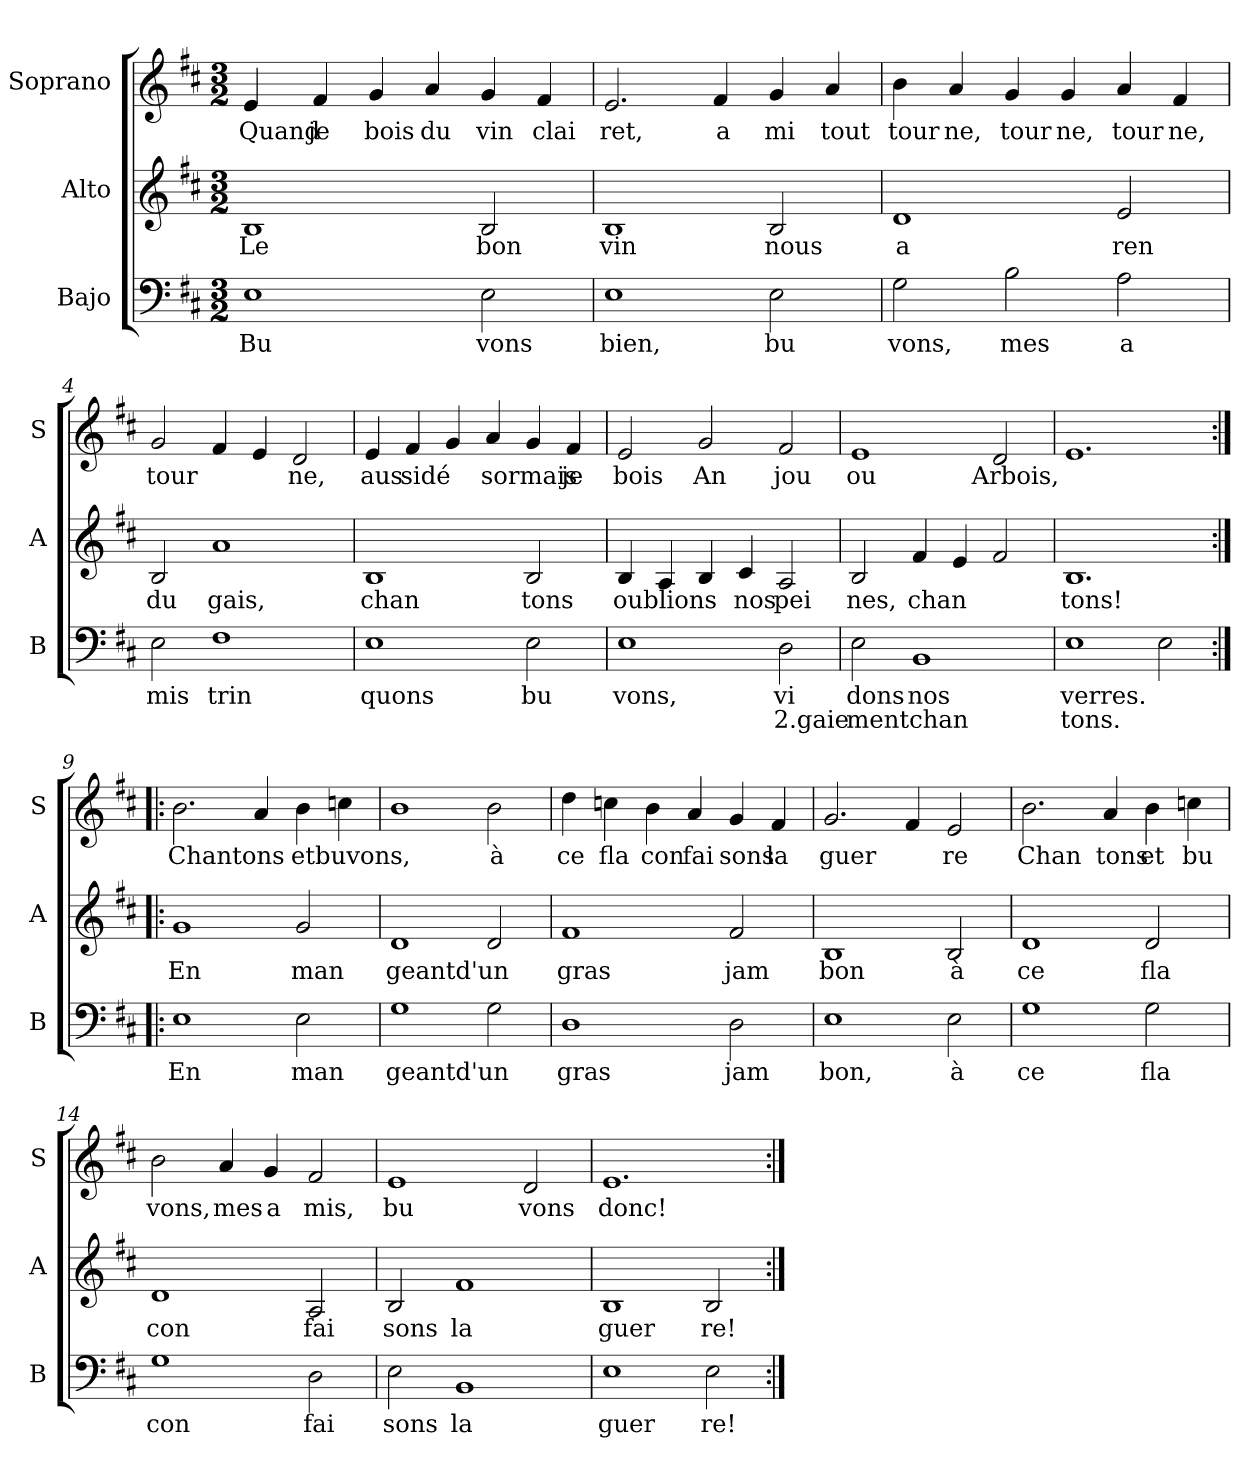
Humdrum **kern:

**kern	**text	**text	**kern	**text	**kern	**text
*part3	*part3	*part3	*part2	*part2	*part1	*part1
*staff3	*staff3	*staff3	*staff2	*staff2	*staff1	*staff1
*I"Bajo	*	*	*I"Alto	*	*I"Soprano	*
*I'B	*	*	*I'A	*	*I'S	*
!!LO:PB:g=z
*stria5	*	*	*stria5	*	*stria5	*
*clefF4	*	*	*clefG2	*	*clefG2	*
*k[f#c#]	*	*	*k[f#c#]	*	*k[f#c#]	*
*D:	*	*	*D:	*	*D:	*
*M3/2	*	*	*M3/2	*	*M3/2	*
=1	=1	=1	=1	=1	=1	=1
!	!LO:LY:b:cj	!	!	!LO:LY:b:cj	!	!LO:LY:b:cj
1E	Bu	.	1B	Le	4e/	Quand
!	!	!	!	!	!	!LO:LY:b:cj
.	.	.	.	.	4f#/	je
!	!	!	!	!	!	!LO:LY:b:cj
.	.	.	.	.	4g/	bois
!	!	!	!	!	!	!LO:LY:b:cj
.	.	.	.	.	4a/	du
!	!LO:LY:b:cj	!	!	!LO:LY:b:cj	!	!LO:LY:b:cj
2E\	vons	.	2B/	bon	4g/	vin
!	!	!	!	!	!	!LO:LY:b:cj
.	.	.	.	.	4f#/	clai
=2	=2	=2	=2	=2	=2	=2
!	!LO:LY:b:cj	!	!	!LO:LY:b:cj	!	!LO:LY:b:cj
1E	bien,	.	1B	vin	2.e/	ret,
!	!	!	!	!	!	!LO:LY:b:cj
.	.	.	.	.	4f#/	a
!	!LO:LY:b:cj	!	!	!LO:LY:b:cj	!	!LO:LY:b:cj
2E\	bu	.	2B/	nous	4g/	mi
!	!	!	!	!	!	!LO:LY:b:cj
.	.	.	.	.	4a/	tout
=3	=3	=3	=3	=3	=3	=3
!	!LO:LY:b:cj	!	!	!LO:LY:b:cj	!	!LO:LY:b:cj
2G\	vons,	.	1d	a	4b\	tour
!	!	!	!	!	!	!LO:LY:b:cj
.	.	.	.	.	4a/	ne,
!	!LO:LY:b:cj	!	!	!	!	!LO:LY:b:cj
2B\	mes	.	.	.	4g/	tour
!	!	!	!	!	!	!LO:LY:b:cj
.	.	.	.	.	4g/	ne,
!	!LO:LY:b:cj	!	!	!LO:LY:b:cj	!	!LO:LY:b:cj
2A\	a	.	2e/	ren	4a/	tour
!	!	!	!	!	!	!LO:LY:b:cj
.	.	.	.	.	4f#/	ne,
=4	=4	=4	=4	=4	=4	=4
!	!LO:LY:b:cj	!	!	!LO:LY:b:cj	!	!LO:LY:b:cj
2E\	mis	.	2B/	du	2g/	tour
!	!LO:LY:b:cj	!	!	!LO:LY:b:cj	!	!LO:LY:b:cj
1F#	trin	.	1a	gais,	4f#/	.
!	!	!	!	!	!	!LO:LY:b:cj
.	.	.	.	.	4e/	.
!	!	!	!	!	!	!LO:LY:b:cj
.	.	.	.	.	2d/	ne,
!!LO:LB:g=z
=5	=5	=5	=5	=5	=5	=5
!	!LO:LY:b:cj	!	!	!LO:LY:b:cj	!	!LO:LY:b:cj
1E	quons	.	1B	chan	4e/	aus
!	!	!	!	!	!	!LO:LY:b:cj
.	.	.	.	.	4f#/	sidé
!	!	!	!	!	!	!LO:LY:b:cj
.	.	.	.	.	4g/	.
!	!	!	!	!	!	!LO:LY:b:cj
.	.	.	.	.	4a/	sormais
!	!LO:LY:b:cj	!	!	!LO:LY:b:cj	!	!LO:LY:b:cj
2E\	bu	.	2B/	tons	4g/	.
!	!	!	!	!	!	!LO:LY:b:cj
.	.	.	.	.	4f#/	je
=6	=6	=6	=6	=6	=6	=6
!	!LO:LY:b:cj	!LO:LY:b:cj	!	!LO:LY:b:cj	!	!LO:LY:b:cj
1E	vons,	.	4B/	oublions	2e/	bois
!	!	!	!	!LO:LY:b:cj	!	!
.	.	.	4A/	.	.	.
!	!	!	!	!LO:LY:b:cj	!	!LO:LY:b:cj
.	.	.	4B/	.	2g/	An
!	!	!	!	!LO:LY:b:cj	!	!
.	.	.	4c#/	nos	.	.
!	!LO:LY:b:cj	!LO:LY:b:cj	!	!LO:LY:b:cj	!	!LO:LY:b:cj
2D\	vi	2.gaie	2A/	pei	2f#/	jou
=7	=7	=7	=7	=7	=7	=7
!	!LO:LY:b:cj	!LO:LY:b:cj	!	!LO:LY:b:cj	!	!LO:LY:b:cj
2E\	dons	mentchan	2B/	nes,	1e	ou
!	!LO:LY:b:cj	!LO:LY:b:cj	!	!LO:LY:b:cj	!	!
1BB	nos	.	4f#/	chan	.	.
!	!	!	!	!LO:LY:b:cj	!	!
.	.	.	4e/	.	.	.
!	!	!	!	!LO:LY:b:cj	!	!LO:LY:b:cj
.	.	.	2f#/	.	2d/	Arbois,
=8	=8	=8	=8	=8	=8	=8
!	!LO:LY:b:cj	!LO:LY:b:cj	!	!LO:LY:b:cj	!	!LO:LY:b:cj
1E	verres.	tons.	1.B	tons!	1.e	.
!	!LO:LY:b:cj	!LO:LY:b:cj	!	!	!	!
2E\	.	.	.	.	.	.
=9:|!|:	=9:|!|:	=9:|!|:	=9:|!|:	=9:|!|:	=9:|!|:	=9:|!|:
!	!LO:LY:b:cj	!	!	!LO:LY:b:cj	!	!LO:LY:b:cj
1E	En	.	1g	En	2.b\	Chantons
!	!	!	!	!	!	!LO:LY:b:cj
.	.	.	.	.	4a/	.
!	!LO:LY:b:cj	!	!	!LO:LY:b:cj	!	!LO:LY:b:cj
2E\	man	.	2g/	man	4b\	etbuvons,
!	!	!	!	!	!	!LO:LY:b:cj
.	.	.	.	.	4cc\	.
=10	=10	=10	=10	=10	=10	=10
!	!LO:LY:b:cj	!	!	!LO:LY:b:cj	!	!LO:LY:b:cj
1G	geantd'un	.	1d	geantd'un	1b	.
!	!LO:LY:b:cj	!	!	!LO:LY:b:cj	!	!LO:LY:b:cj
2G\	.	.	2d/	.	2b\	à
!!LO:LB:g=z
=11	=11	=11	=11	=11	=11	=11
!	!LO:LY:b:cj	!	!	!LO:LY:b:cj	!	!LO:LY:b:cj
1D	gras	.	1f#	gras	4dd\	ce
!	!	!	!	!	!	!LO:LY:b:cj
.	.	.	.	.	4cc\	fla
!	!	!	!	!	!	!LO:LY:b:cj
.	.	.	.	.	4b\	con
!	!	!	!	!	!	!LO:LY:b:cj
.	.	.	.	.	4a/	fai
!	!LO:LY:b:cj	!	!	!LO:LY:b:cj	!	!LO:LY:b:cj
2D\	jam	.	2f#/	jam	4g/	sons
!	!	!	!	!	!	!LO:LY:b:cj
.	.	.	.	.	4f#/	la
=12	=12	=12	=12	=12	=12	=12
!	!LO:LY:b:cj	!	!	!LO:LY:b:cj	!	!LO:LY:b:cj
1E	bon,	.	1B	bon	2.g/	guer
!	!	!	!	!	!	!LO:LY:b:cj
.	.	.	.	.	4f#/	.
!	!LO:LY:b:cj	!	!	!LO:LY:b:cj	!	!LO:LY:b:cj
2E\	à	.	2B/	à	2e/	re
=13	=13	=13	=13	=13	=13	=13
!	!LO:LY:b:cj	!	!	!LO:LY:b:cj	!	!LO:LY:b:cj
1G	ce	.	1d	ce	2.b\	Chan
!	!	!	!	!	!	!LO:LY:b:cj
.	.	.	.	.	4a/	tons
!	!LO:LY:b:cj	!	!	!LO:LY:b:cj	!	!LO:LY:b:cj
2G\	fla	.	2d/	fla	4b\	et
!	!	!	!	!	!	!LO:LY:b:cj
.	.	.	.	.	4cc\	bu
=14	=14	=14	=14	=14	=14	=14
!	!LO:LY:b:cj	!	!	!LO:LY:b:cj	!	!LO:LY:b:cj
1G	con	.	1d	con	2b\	vons,
!	!	!	!	!	!	!LO:LY:b:cj
.	.	.	.	.	4a/	mes
!	!	!	!	!	!	!LO:LY:b:cj
.	.	.	.	.	4g/	a
!	!LO:LY:b:cj	!	!	!LO:LY:b:cj	!	!LO:LY:b:cj
2D\	fai	.	2A/	fai	2f#/	mis,
=15	=15	=15	=15	=15	=15	=15
!	!LO:LY:b:cj	!	!	!LO:LY:b:cj	!	!LO:LY:b:cj
2E\	sons	.	2B/	sons	1e	bu
!	!LO:LY:b:cj	!	!	!LO:LY:b:cj	!	!
1BB	la	.	1f#	la	.	.
!	!	!	!	!	!	!LO:LY:b:cj
.	.	.	.	.	2d/	vons
=16	=16	=16	=16	=16	=16	=16
!	!LO:LY:b:cj	!	!	!LO:LY:b:cj	!	!LO:LY:b:cj
1E	guer	.	1B	guer	1.e	donc!
!	!LO:LY:b:cj	!	!	!LO:LY:b:cj	!	!
2E\	re!	.	2B/	re!	.	.
=:|!	=:|!	=:|!	=:|!	=:|!	=:|!	=:|!
*-	*-	*-	*-	*-	*-	*-
